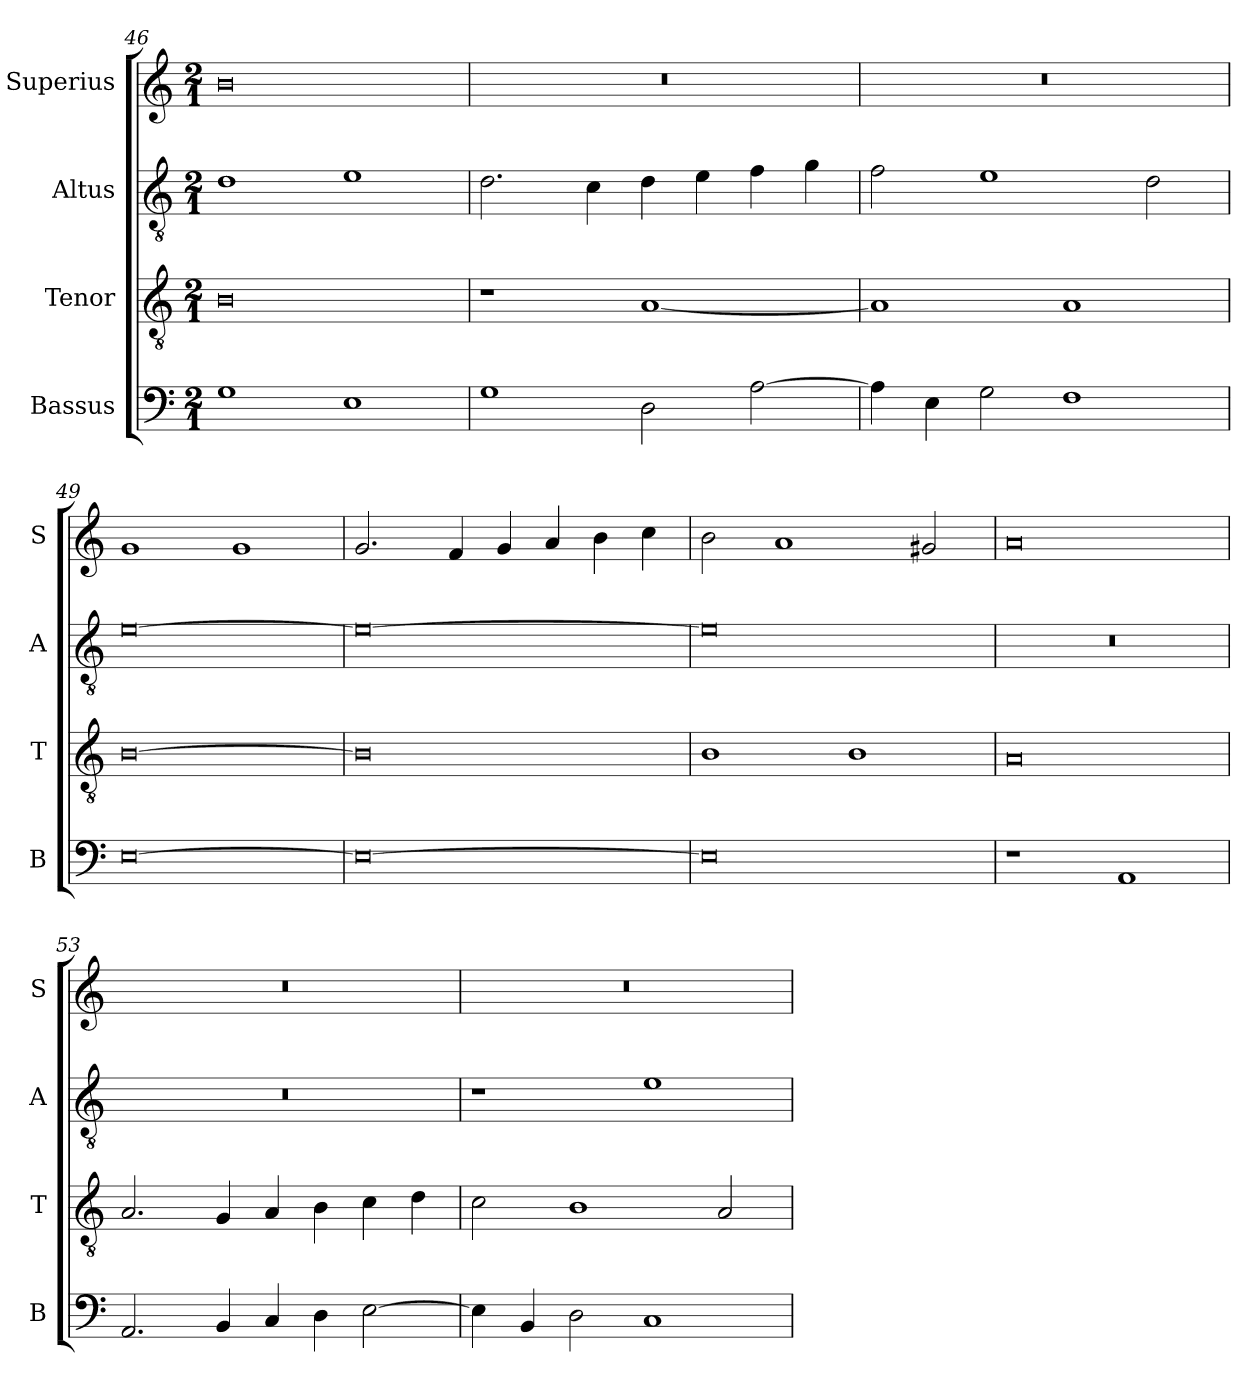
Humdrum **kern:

**kern	**kern	**kern	**kern
*part4	*part3	*part2	*part1
*staff4	*staff3	*staff2	*staff1
*I"Bassus	*I"Tenor	*I"Altus	*I"Superius
*I'B	*I'T	*I'A	*I'S
*clefF4	*clefGv2	*clefGv2	*clefG2
*k[]	*k[]	*k[]	*k[]
*M2/1	*M2/1	*M2/1	*M2/1
=46	=46	=46	=46
1G	0B	1d	0b
1E	.	1e	.
=47	=47	=47	=47
1G	1r	2.d\	0r
.	.	4c\	.
2D\	[1A	4d\	.
.	.	4e\	.
[2A\	.	4f\	.
.	.	4g\	.
=48	=48	=48	=48
4A\]	1A]	2f\	0r
4E\	.	.	.
2G\	.	1e	.
1F	1A	.	.
.	.	2d\	.
=49	=49	=49	=49
[0E	[0B	[0e	1g
.	.	.	1g
=50	=50	=50	=50
0E_	0B]	0e_	2.g/
.	.	.	4f/
.	.	.	4g/
.	.	.	4a/
.	.	.	4b\
.	.	.	4cc\
=51	=51	=51	=51
0E]	1B	0e]	2b\
.	.	.	1a
.	1B	.	.
.	.	.	2g#X/
=52	=52	=52	=52
1r	0A	0r	0a
1AA	.	.	.
=53	=53	=53	=53
2.AA/	2.A/	0r	0r
4BB/	4G/	.	.
4C/	4A/	.	.
4D\	4B\	.	.
[2E\	4c\	.	.
.	4d\	.	.
=54	=54	=54	=54
4E\]	2c\	1r	0r
4BB/	.	.	.
2D\	1B	.	.
1C	.	1e	.
.	2A/	.	.
=	=	=	=
*-	*-	*-	*-
